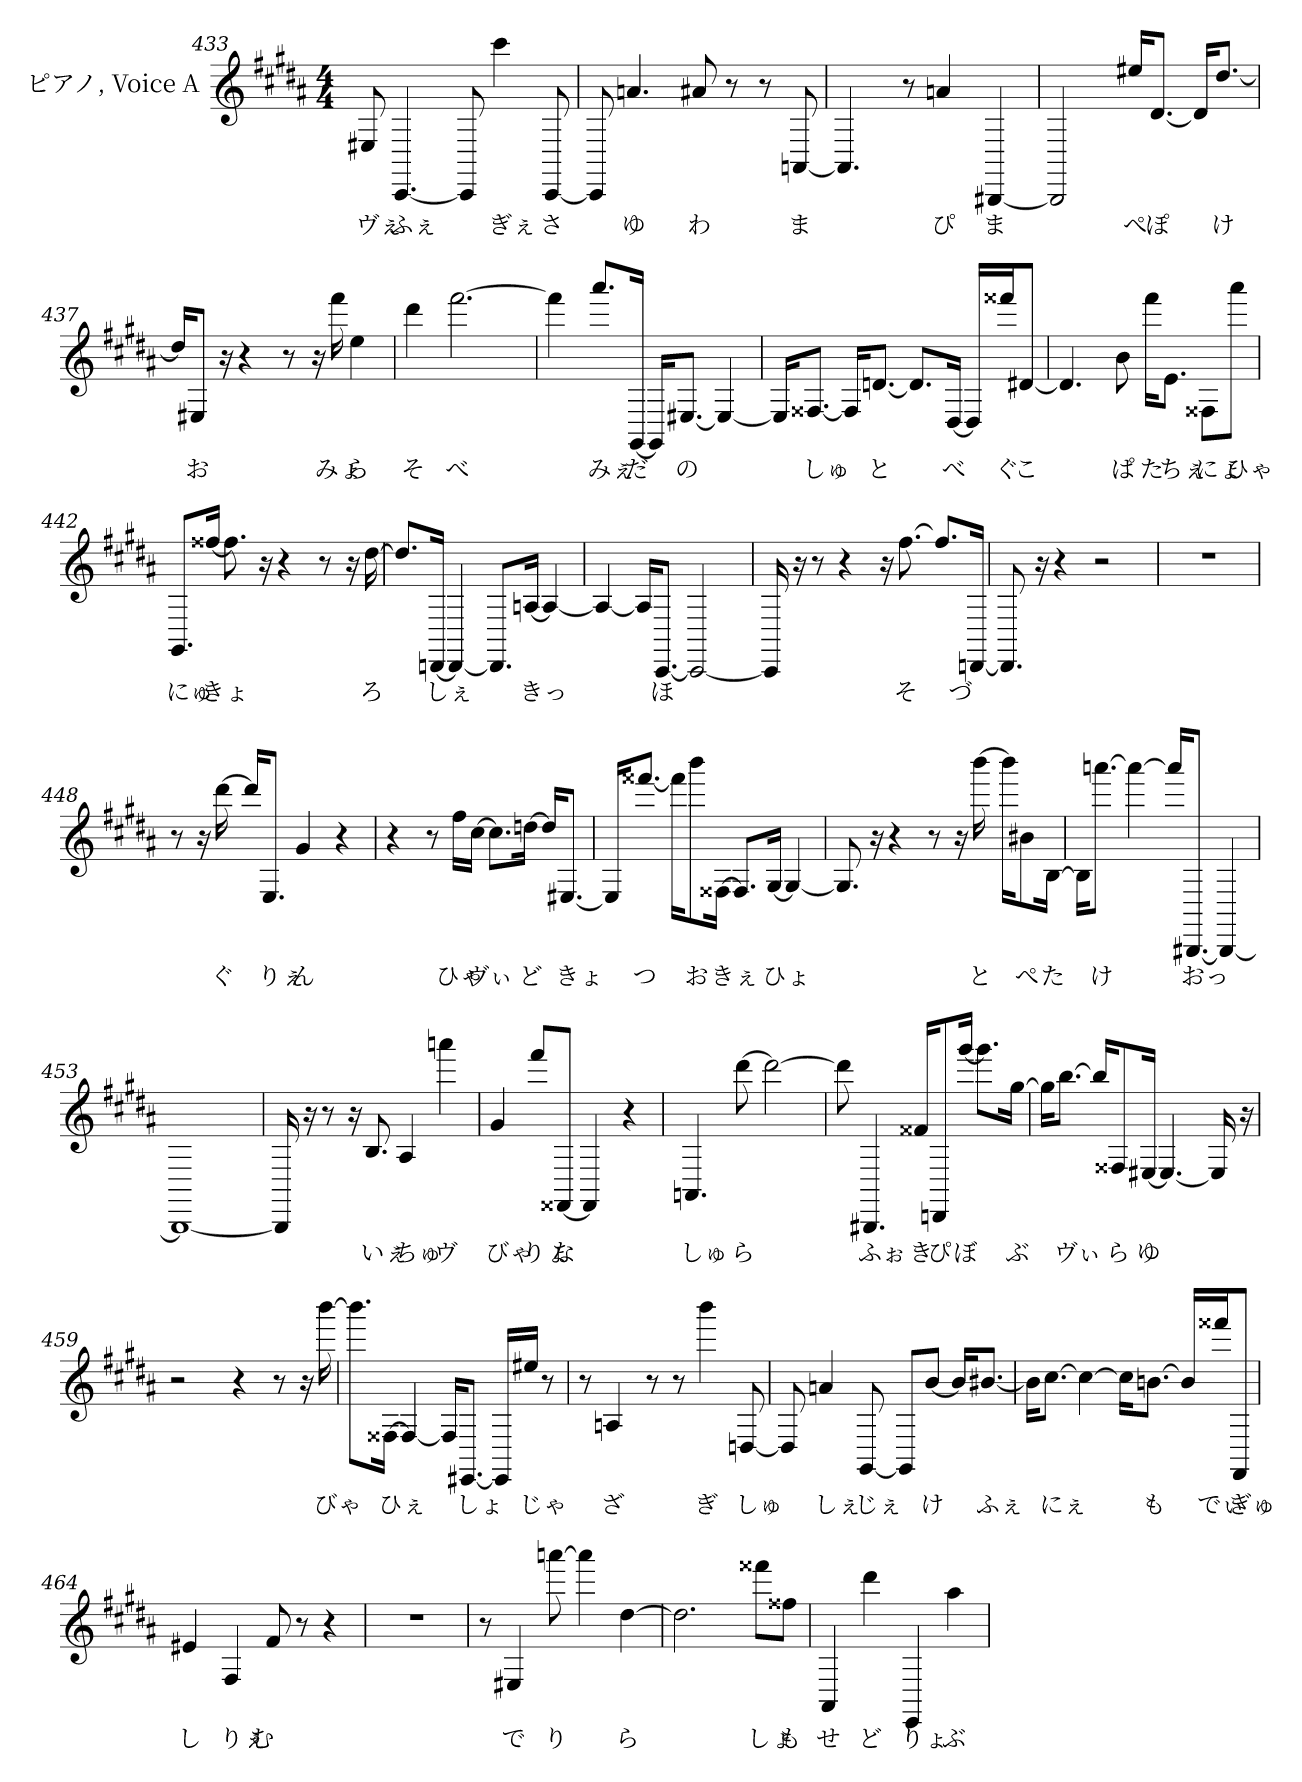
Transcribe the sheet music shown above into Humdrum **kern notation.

**kern	**text
*part1	*part1
*staff1	*staff1
*I"ピアノ, Voice A	*
*clefG2	*
*k[f#c#g#d#a#]	*
*M4/4	*
=433	=433
!	!LO:LY:b
8E#X/	ヴぇ
!	!LO:LY:b
[4.CC#/	ふぇ
8CC#/]	.
!	!LO:LY:b
4ccc#\	ぎぇ
!	!LO:LY:b
[8CC#/	さ
!!LO:LB:g=z
=434	=434
8CC#/]	.
!	!LO:LY:b
4.an/	ゆ
!	!LO:LY:b
8a#X/	わ
8r	.
8r	.
!	!LO:LY:b
[8AAn/	ま
=435	=435
4.AA/]	.
8r	.
!	!LO:LY:b
4an/	ぴ
!	!LO:LY:b
[4BBB#X/	ま
=436	=436
2BBB#/]	.
!	!LO:LY:b
16ee#X/KL	ぺ
!	!LO:LY:b
[8.d#/J	ぽ
16d#/KL]	.
!	!LO:LY:b
[8.dd#/J	け
=437	=437
16dd#/KL]	.
!	!LO:LY:b
8E#X/J	お
16r	.
4r	.
8r	.
16r	.
!	!LO:LY:b
16fff#\	みょ
!	!LO:LY:b
4ee\	ら
=438	=438
!	!LO:LY:b
4ddd#\	そ
!	!LO:LY:b
[2.fff#\	べ
!!LO:LB:g=z
=439	=439
4fff#\]	.
!	!LO:LY:b
8.aaa#/L	みぇ
!	!LO:LY:b
[16GG#/Jk	だ
16GG#/KL]	.
!	!LO:LY:b
[8.E#X/J	の
4E#/_	.
=440	=440
16E#/KL]	.
!	!LO:LY:b
[8.F##X/J	しゅ
16F##/KL]	.
!	!LO:LY:b
[8.dn/J	と
8.d/L]	.
!	!LO:LY:b
[16D#/Jk	べ
16D#/LL]	.
!	!LO:LY:b
16fff##X/J	ぐ
!	!LO:LY:b
[8d#X/J	こ
=441	=441
4.d#/]	.
!	!LO:LY:b
8b\	ぱ
!	!LO:LY:b
16fff#\KL	た
!	!LO:LY:b
8.e\J	ちぇ
!	!LO:LY:b
8F##X\L	にょ
!	!LO:LY:b
8aaa#\J	ひゃ
=442	=442
!	!LO:LY:b
8.GG#/L	にゅ
!	!LO:LY:b
[16ff##X/Jk	きょ
8.ff##\]	.
16r	.
4r	.
8r	.
16r	.
!	!LO:LY:b
[16dd#\	ろ
!!LO:LB:g=z
=443	=443
8.dd#/L]	.
!	!LO:LY:b
[16DDn/Jk	しぇ
4DD/_	.
8.DD/L]	.
!	!LO:LY:b
[16An/Jk	きっ
4A/_	.
=444	=444
4A/_	.
16A/KL]	.
!	!LO:LY:b
[8.CC#/J	ほ
2CC#/_	.
=445	=445
16CC#/]	.
16r	.
8r	.
4r	.
16r	.
!	!LO:LY:b
[8.ff#\	そ
8.ff#/L]	.
!	!LO:LY:b
[16DDn/Jk	づ
=446	=446
8.DD/]	.
16r	.
4r	.
2r	.
=447	=447
1r	.
=448	=448
8r	.
16r	.
!	!LO:LY:b
[16ddd#\	ぐ
16ddd#/KL]	.
!	!LO:LY:b
8.E/J	りぇ
!	!LO:LY:b
4g#/	ん
4r	.
!!LO:LB:g=z
=449	=449
4r	.
8r	.
!	!LO:LY:b
16ff#\LL	ひゃ
!	!LO:LY:b
[16cc#\JJ	ヴぃ
8.cc#\L]	.
!	!LO:LY:b
[16ddn\Jk	ど
16dd/KL]	.
!	!LO:LY:b
[8.E#X/J	きょ
=450	=450
16E#/KL]	.
!	!LO:LY:b
[8.fff##X/J	つ
16fff##\KL]	.
!	!LO:LY:b
8bbb\	お
!	!LO:LY:b
[16F##X\Jk	きぇ
8.F##/L]	.
!	!LO:LY:b
[16G#/Jk	ひょ
4G#/_	.
=451	=451
8.G#/]	.
16r	.
4r	.
8r	.
16r	.
!	!LO:LY:b
[16bbb\	と
16bbb\KL]	.
!	!LO:LY:b
8b#X\	ぺ
!	!LO:LY:b
[16B\Jk	た
=452	=452
16B\KL]	.
!	!LO:LY:b
[8.aaan\J	け
4aaa\_	.
16aaa/KL]	.
!	!LO:LY:b
[8.BBB#X/J	おっ
4BBB#/_	.
!!LO:LB:g=z
=453	=453
1BBB#_	.
=454	=454
16BBB#/]	.
16r	.
8r	.
16r	.
!	!LO:LY:b
8.B/	いぇ
!	!LO:LY:b
4A#/	ちゅ
!	!LO:LY:b
4aaan\	ヴ
=455	=455
!	!LO:LY:b
4g#/	びゃ
!	!LO:LY:b
8fff#/L	りょ
!	!LO:LY:b
[8FF##X/J	な
4FF##/]	.
4r	.
=456	=456
!	!LO:LY:b
4.AAn/	しゅ
!	!LO:LY:b
[8ddd#\	ら
2ddd#\_	.
=457	=457
8ddd#\]	.
!	!LO:LY:b
4.BBB#X/	ふぉ
!	!LO:LY:b
16f##X/KL	き
!	!LO:LY:b
8DDn/	ぴ
!	!LO:LY:b
[16ggg#/Jk	ぼ
8.ggg#\L]	.
!	!LO:LY:b
[16gg#\Jk	ぶ
!!LO:PB:g=z
=458	=458
16gg#\KL]	.
!	!LO:LY:b
[8.bb\J	ヴぃ
16bb/KL]	.
!	!LO:LY:b
8F##X/	ら
!	!LO:LY:b
[16E#X/Jk	ゆ
4.E#/_	.
16E#/]	.
16r	.
=459	=459
2r	.
4r	.
8r	.
16r	.
!	!LO:LY:b
[16bbb\	びゃ
=460	=460
8.bbb\L]	.
!	!LO:LY:b
[16F##X\Jk	ひぇ
4F##/_	.
16F##/KL]	.
!	!LO:LY:b
[8.EE#X/J	しょ
16EE#/LL]	.
!	!LO:LY:b
16ee#X/JJ	じゃ
8r	.
=461	=461
8r	.
!	!LO:LY:b
4An/	ざ
8r	.
8r	.
!	!LO:LY:b
4bbb\	ぎ
!	!LO:LY:b
[8Dn/	しゅ
!!LO:LB:g=z
=462	=462
8D/]	.
!	!LO:LY:b
4an/	しぇ
!	!LO:LY:b
[8GG#/	じぇ
8GG#/L]	.
!	!LO:LY:b
[8b/J	け
16b/KL]	.
!	!LO:LY:b
[8.b#X/J	ふぇ
=463	=463
16b#\KL]	.
!	!LO:LY:b
[8.cc#\J	にぇ
4cc#\_	.
16cc#\KL]	.
!	!LO:LY:b
[8.bn\J	も
16b/LL]	.
!	!LO:LY:b
16fff##X/J	でぃ
!	!LO:LY:b
8FF#/J	ぎゅ
=464	=464
!	!LO:LY:b
4e#X/	し
!	!LO:LY:b
4F#/	りぇ
!	!LO:LY:b
8f#/	む
8r	.
4r	.
=465	=465
1r	.
=466	=466
8r	.
!	!LO:LY:b
4E#X/	で
!	!LO:LY:b
[8aaan\	り
4aaa\]	.
!	!LO:LY:b
[4dd#\	ら
!!LO:LB:g=z
=467	=467
2.dd#\]	.
!	!LO:LY:b
8fff##X\L	しょ
!	!LO:LY:b
8ff##X\J	も
=468	=468
!	!LO:LY:b
4AA#/	せ
!	!LO:LY:b
4ddd#\	ど
!	!LO:LY:b
4EE/	りょ
!	!LO:LY:b
4aa#\	ぶ
=	=
*-	*-
